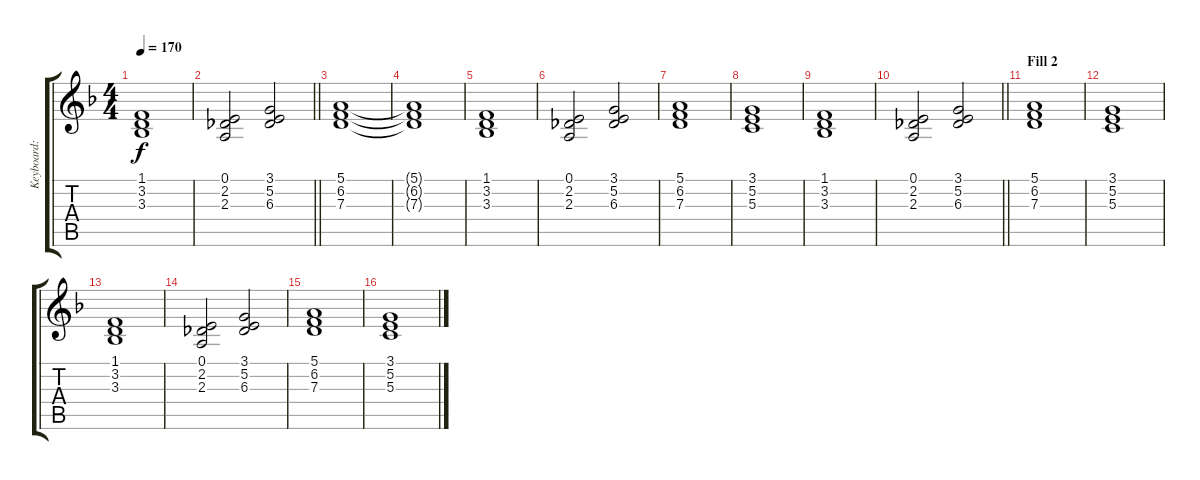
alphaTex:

\track ("Keyboard: Juha Mäenpää" "Keyboard: ") {instrument stringensemble1}
\staff {score tabs}
\tuning (E4 B3 G3 D3 A2 E2) {hide}
\ts (4 4)
\tempo 170
\clef g2
\ks dminor
(1.1 3.2 3.3).1{dy f} |
\barLineRight lightlight
(0.1 2.2 2.3).2 (3.1 5.2 6.3).2 |
(5.1 6.2 7.3).1 |
(5.1{t} 6.2{t} 7.3{t}).1 |
(1.1 3.2 3.3).1 |
(0.1 2.2 2.3).2 (3.1 5.2 6.3).2 |
(5.1 6.2 7.3).1 |
(3.1 5.2 5.3).1 |
(1.1 3.2 3.3).1 |
\barLineRight lightlight
(0.1 2.2 2.3).2 (3.1 5.2 6.3).2 |
\section ("" "Fill 2")
(5.1 6.2 7.3).1 |
(3.1 5.2 5.3).1 |
(1.1 3.2 3.3).1 |
(0.1 2.2 2.3).2 (3.1 5.2 6.3).2 |
(5.1 6.2 7.3).1 |
(3.1 5.2 5.3).1
